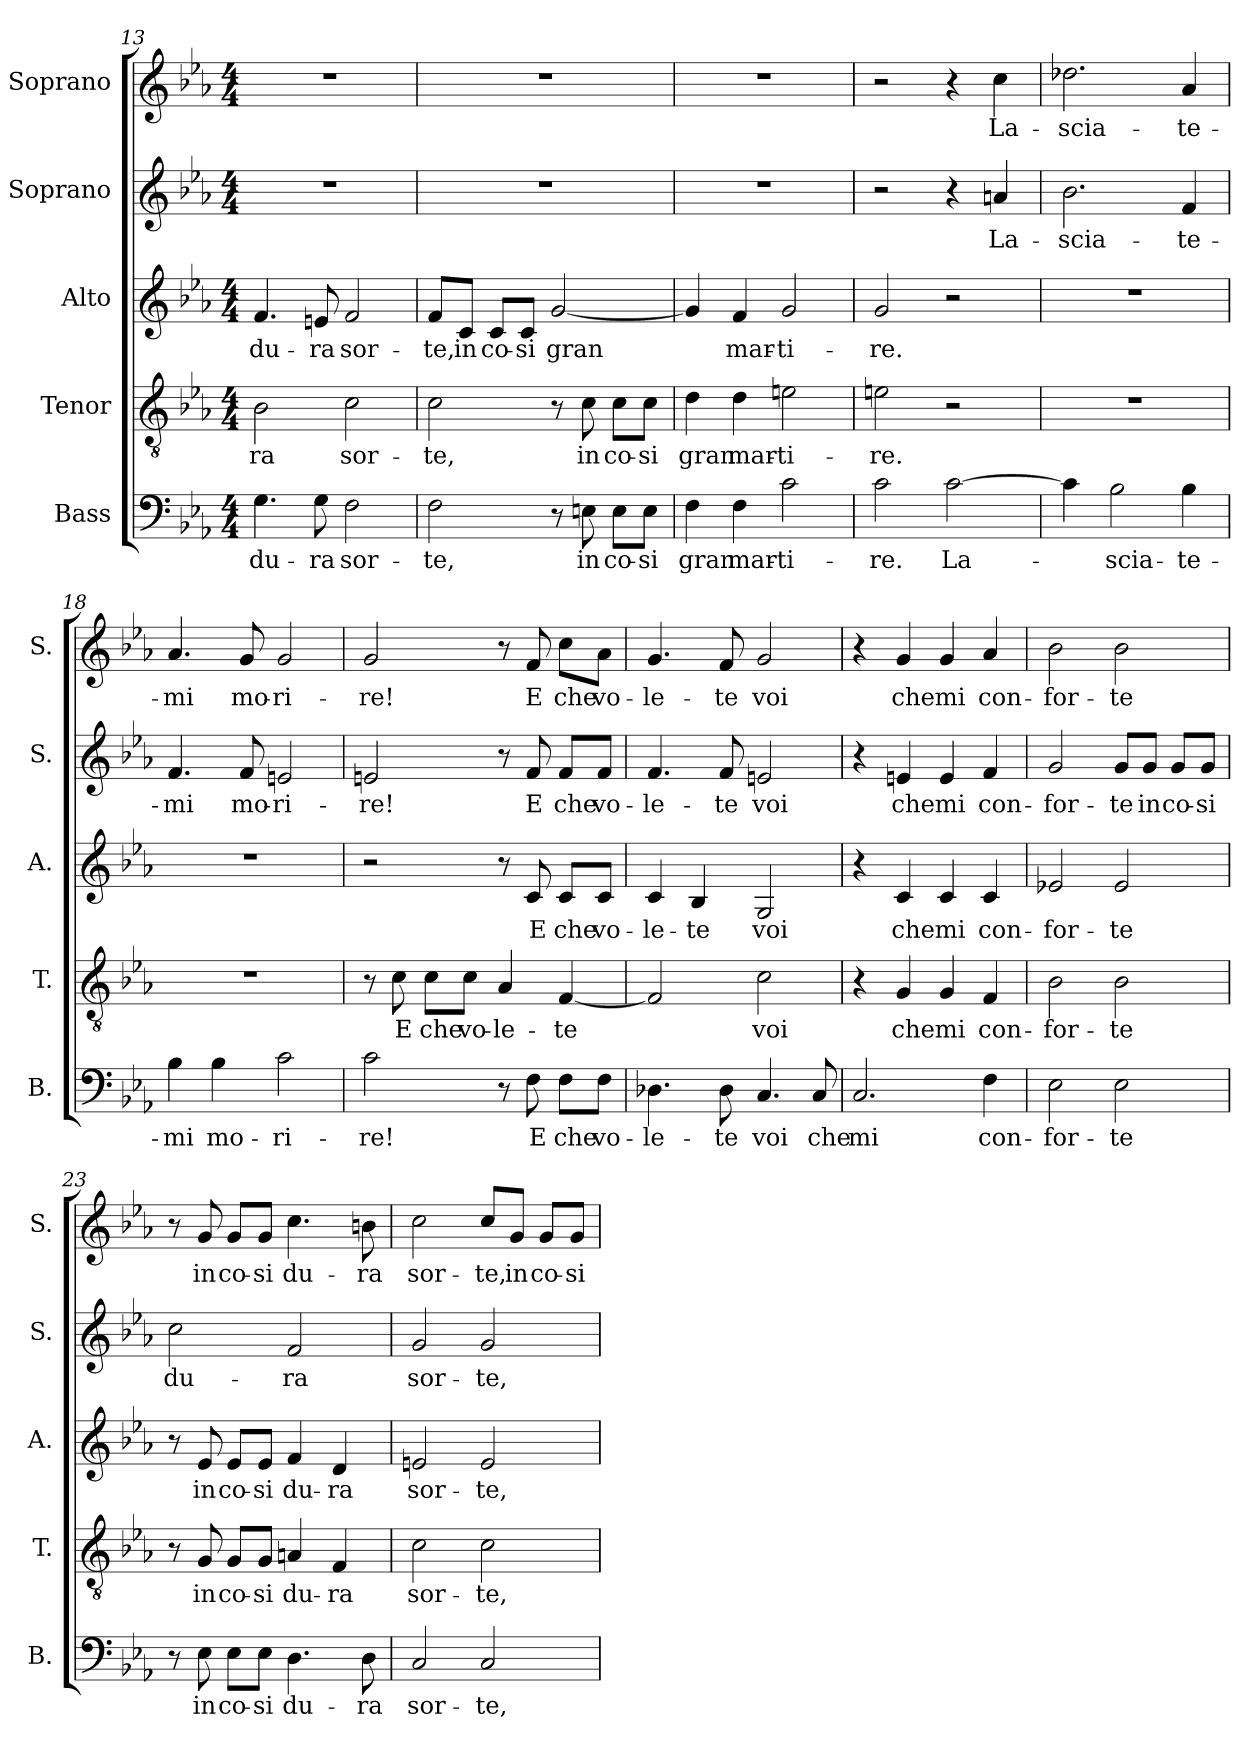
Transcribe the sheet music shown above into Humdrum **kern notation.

**kern	**text	**kern	**text	**kern	**text	**kern	**text	**kern	**text
*part5	*part5	*part4	*part4	*part3	*part3	*part2	*part2	*part1	*part1
*staff5	*staff5	*staff4	*staff4	*staff3	*staff3	*staff2	*staff2	*staff1	*staff1
*I"Bass	*	*I"Tenor	*	*I"Alto	*	*I"Soprano	*	*I"Soprano	*
*I'B.	*	*I'T.	*	*I'A.	*	*I'S.	*	*I'S.	*
*clefF4	*	*clefGv2	*	*clefG2	*	*clefG2	*	*clefG2	*
*k[b-e-a-]	*	*k[b-e-a-]	*	*k[b-e-a-]	*	*k[b-e-a-]	*	*k[b-e-a-]	*
*M4/4	*	*M4/4	*	*M4/4	*	*M4/4	*	*M4/4	*
=13	=13	=13	=13	=13	=13	=13	=13	=13	=13
!	!LO:LY:b	!	!LO:LY:b	!	!LO:LY:b	!	!	!	!
4.G\	du-	2B-\	-ra	4.f/	du-	1r	.	1r	.
!	!LO:LY:b	!	!	!	!LO:LY:b	!	!	!	!
8G\	-ra	.	.	8en/	-ra	.	.	.	.
!	!LO:LY:b	!	!LO:LY:b	!	!LO:LY:b	!	!	!	!
2F\	sor-	2c\	sor-	2f/	sor-	.	.	.	.
=14	=14	=14	=14	=14	=14	=14	=14	=14	=14
!	!LO:LY:b	!	!LO:LY:b	!	!LO:LY:b	!	!	!	!
2F\	-te,	2c\	-te,	8f/L	-te,	1r	.	1r	.
!	!	!	!	!	!LO:LY:b	!	!	!	!
.	.	.	.	8c/J	in	.	.	.	.
!	!	!	!	!	!LO:LY:b	!	!	!	!
.	.	.	.	8c/L	co-	.	.	.	.
!	!	!	!	!	!LO:LY:b	!	!	!	!
.	.	.	.	8c/J	-si	.	.	.	.
!	!	!	!	!	!LO:LY:b	!	!	!	!
8r	.	8r	.	[2g/	gran	.	.	.	.
!	!LO:LY:b	!	!LO:LY:b	!	!	!	!	!	!
8En\	in	8c\	in	.	.	.	.	.	.
!	!LO:LY:b	!	!LO:LY:b	!	!	!	!	!	!
8E\L	co-	8c\L	co-	.	.	.	.	.	.
!	!LO:LY:b	!	!LO:LY:b	!	!	!	!	!	!
8E\J	-si	8c\J	-si	.	.	.	.	.	.
=15	=15	=15	=15	=15	=15	=15	=15	=15	=15
!	!LO:LY:b	!	!LO:LY:b	!	!	!	!	!	!
4F\	gran	4d\	gran	4g/]	.	1r	.	1r	.
!	!LO:LY:b	!	!LO:LY:b	!	!LO:LY:b	!	!	!	!
4F\	mar-	4d\	mar-	4f/	mar-	.	.	.	.
!	!LO:LY:b	!	!LO:LY:b	!	!LO:LY:b	!	!	!	!
2c\	-ti-	2en\	-ti-	2g/	-ti-	.	.	.	.
!!LO:PB:g=z
=16	=16	=16	=16	=16	=16	=16	=16	=16	=16
!	!LO:LY:b	!	!LO:LY:b	!	!LO:LY:b	!	!	!	!
2c\	-re.	2en\	-re.	2g/	-re.	2r	.	2r	.
!	!LO:LY:b	!	!	!	!	!	!	!	!
[2c\	La-	2r	.	2r	.	4r	.	4r	.
!	!	!	!	!	!	!	!LO:LY:b	!	!LO:LY:b
.	.	.	.	.	.	4an/	La-	4cc\	La-
=17	=17	=17	=17	=17	=17	=17	=17	=17	=17
!	!	!	!	!	!	!	!LO:LY:b	!	!LO:LY:b
4c\]	.	1r	.	1r	.	2.b-\	-scia-	2.dd-X\	-scia-
!	!LO:LY:b	!	!	!	!	!	!	!	!
2B-\	-scia-	.	.	.	.	.	.	.	.
!	!LO:LY:b	!	!	!	!	!	!LO:LY:b	!	!LO:LY:b
4B-\	-te-	.	.	.	.	4f/	-te-	4a-/	-te-
=18	=18	=18	=18	=18	=18	=18	=18	=18	=18
!	!LO:LY:b	!	!	!	!	!	!LO:LY:b	!	!LO:LY:b
4B-\	-mi	1r	.	1r	.	4.f/	-mi	4.a-/	-mi
!	!LO:LY:b	!	!	!	!	!	!	!	!
4B-\	mo-	.	.	.	.	.	.	.	.
!	!	!	!	!	!	!	!LO:LY:b	!	!LO:LY:b
.	.	.	.	.	.	8f/	mo-	8g/	mo-
!	!LO:LY:b	!	!	!	!	!	!LO:LY:b	!	!LO:LY:b
2c\	-ri-	.	.	.	.	2en/	-ri-	2g/	-ri-
=19	=19	=19	=19	=19	=19	=19	=19	=19	=19
!	!LO:LY:b	!	!	!	!	!	!LO:LY:b	!	!LO:LY:b
2c\	-re!	8r	.	2r	.	2en/	-re!	2g/	-re!
!	!	!	!LO:LY:b	!	!	!	!	!	!
.	.	8c\	E	.	.	.	.	.	.
!	!	!	!LO:LY:b	!	!	!	!	!	!
.	.	8c\L	che	.	.	.	.	.	.
!	!	!	!LO:LY:b	!	!	!	!	!	!
.	.	8c\J	vo-	.	.	.	.	.	.
!	!	!	!LO:LY:b	!	!	!	!	!	!
8r	.	4A-/	-le-	8r	.	8r	.	8r	.
!	!LO:LY:b	!	!	!	!LO:LY:b	!	!LO:LY:b	!	!LO:LY:b
8F\	E	.	.	8c/	E	8f/	E	8f/	E
!	!LO:LY:b	!	!LO:LY:b	!	!LO:LY:b	!	!LO:LY:b	!	!LO:LY:b
8F\L	che	[4F/	-te	8c/L	che	8f/L	che	8cc\L	che
!	!LO:LY:b	!	!	!	!LO:LY:b	!	!LO:LY:b	!	!LO:LY:b
8F\J	vo-	.	.	8c/J	vo-	8f/J	vo-	8a-\J	vo-
=20	=20	=20	=20	=20	=20	=20	=20	=20	=20
!	!LO:LY:b	!	!	!	!LO:LY:b	!	!LO:LY:b	!	!LO:LY:b
4.D-X\	-le-	2F/]	.	4c/	-le-	4.f/	-le-	4.g/	-le-
!	!	!	!	!	!LO:LY:b	!	!	!	!
.	.	.	.	4B-/	-te	.	.	.	.
!	!LO:LY:b	!	!	!	!	!	!LO:LY:b	!	!LO:LY:b
8D-\	-te	.	.	.	.	8f/	-te	8f/	-te
!	!LO:LY:b	!	!LO:LY:b	!	!LO:LY:b	!	!LO:LY:b	!	!LO:LY:b
4.C/	voi	2c\	voi	2G/	voi	2en/	voi	2g/	voi
!	!LO:LY:b	!	!	!	!	!	!	!	!
8C/	che	.	.	.	.	.	.	.	.
=21	=21	=21	=21	=21	=21	=21	=21	=21	=21
!	!LO:LY:b	!	!	!	!	!	!	!	!
2.C/	mi	4r	.	4r	.	4r	.	4r	.
!	!	!	!LO:LY:b	!	!LO:LY:b	!	!LO:LY:b	!	!LO:LY:b
.	.	4G/	che	4c/	che	4en/	che	4g/	che
!	!	!	!LO:LY:b	!	!LO:LY:b	!	!LO:LY:b	!	!LO:LY:b
.	.	4G/	mi	4c/	mi	4e/	mi	4g/	mi
!	!LO:LY:b	!	!LO:LY:b	!	!LO:LY:b	!	!LO:LY:b	!	!LO:LY:b
4F\	con-	4F/	con-	4c/	con-	4f/	con-	4a-/	con-
=22	=22	=22	=22	=22	=22	=22	=22	=22	=22
!	!LO:LY:b	!	!LO:LY:b	!	!LO:LY:b	!	!LO:LY:b	!	!LO:LY:b
2E-\	-for-	2B-\	-for-	2e-X/	-for-	2g/	-for-	2b-\	-for-
!	!LO:LY:b	!	!LO:LY:b	!	!LO:LY:b	!	!LO:LY:b	!	!LO:LY:b
2E-\	-te	2B-\	-te	2e-/	-te	8g/L	-te	2b-\	-te
!	!	!	!	!	!	!	!LO:LY:b	!	!
.	.	.	.	.	.	8g/J	in	.	.
!	!	!	!	!	!	!	!LO:LY:b	!	!
.	.	.	.	.	.	8g/L	co-	.	.
!	!	!	!	!	!	!	!LO:LY:b	!	!
.	.	.	.	.	.	8g/J	-si	.	.
!!LO:LB:g=z
=23	=23	=23	=23	=23	=23	=23	=23	=23	=23
!	!	!	!	!	!	!	!LO:LY:b	!	!
8r	.	8r	.	8r	.	2cc\	du-	8r	.
!	!LO:LY:b	!	!LO:LY:b	!	!LO:LY:b	!	!	!	!LO:LY:b
8E-\	in	8G/	in	8e-/	in	.	.	8g/	in
!	!LO:LY:b	!	!LO:LY:b	!	!LO:LY:b	!	!	!	!LO:LY:b
8E-\L	co-	8G/L	co-	8e-/L	co-	.	.	8g/L	co-
!	!LO:LY:b	!	!LO:LY:b	!	!LO:LY:b	!	!	!	!LO:LY:b
8E-\J	-si	8G/J	-si	8e-/J	-si	.	.	8g/J	-si
!	!LO:LY:b	!	!LO:LY:b	!	!LO:LY:b	!	!LO:LY:b	!	!LO:LY:b
4.D\	du-	4An/	du-	4f/	du-	2f/	-ra	4.cc\	du-
!	!	!	!LO:LY:b	!	!LO:LY:b	!	!	!	!
.	.	4F/	-ra	4d/	-ra	.	.	.	.
!	!LO:LY:b	!	!	!	!	!	!	!	!LO:LY:b
8D\	-ra	.	.	.	.	.	.	8bn\	-ra
=24	=24	=24	=24	=24	=24	=24	=24	=24	=24
!	!LO:LY:b	!	!LO:LY:b	!	!LO:LY:b	!	!LO:LY:b	!	!LO:LY:b
2C/	sor-	2c\	sor-	2en/	sor-	2g/	sor-	2cc\	sor-
!	!LO:LY:b	!	!LO:LY:b	!	!LO:LY:b	!	!LO:LY:b	!	!LO:LY:b
2C/	-te,	2c\	-te,	2e/	-te,	2g/	-te,	8cc/L	-te,
!	!	!	!	!	!	!	!	!	!LO:LY:b
.	.	.	.	.	.	.	.	8g/J	in
!	!	!	!	!	!	!	!	!	!LO:LY:b
.	.	.	.	.	.	.	.	8g/L	co-
!	!	!	!	!	!	!	!	!	!LO:LY:b
.	.	.	.	.	.	.	.	8g/J	-si
=	=	=	=	=	=	=	=	=	=
*-	*-	*-	*-	*-	*-	*-	*-	*-	*-
